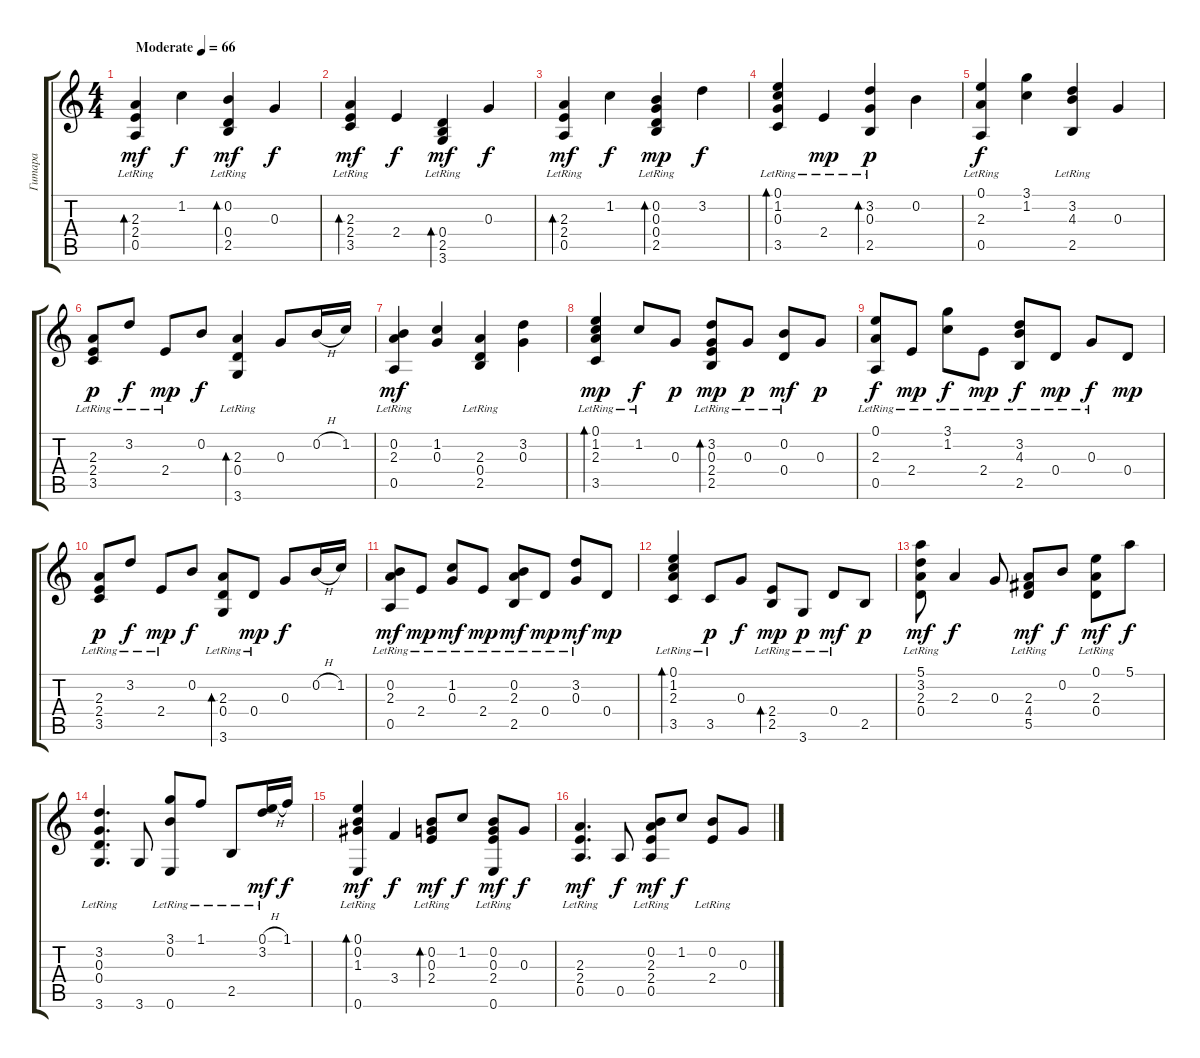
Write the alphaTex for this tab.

\track ("Гитара" "Гитара") {instrument acousticguitarsteel}
\staff {score tabs}
\tuning (E4 B3 G3 D3 A2 E2) {hide}
\ts (4 4)
\tempo (66 "Moderate")
\clef g2
\ks c
(2.3 2.4{lr} 0.5{lr}).4{bd 120 dy mf instrument acousticguitarsteel} 1.2.4{dy f} (0.2 0.4{lr} 2.5{lr}).4{bd 120 dy mf} 0.3.4{dy f} |
(2.3 2.4{lr} 3.5{lr}).4{bd 120 dy mf} 2.4.4{dy f} (0.4 2.5{lr} 3.6{lr}).4{bd 120 dy mf} 0.3.4{dy f} |
(2.3 2.4 0.5{lr}).4{bd 120 dy mf} 1.2.4{dy f} (0.2 0.3{lr} 0.4{lr} 2.5{lr}).4{bd 120 dy mp} 3.2.4{dy f} |
(0.1{lr} 1.2{lr} 0.3{lr} 3.5{lr}).4{bd 120} 2.4{lr}.4{dy mp} (3.2 0.3{lr} 2.5{lr}).4{bd 120 dy p} 0.2.4 |
(0.1 2.3 0.5{lr}).4{dy f} (3.1 1.2).4 (3.2{lr} 4.3 2.5{lr}).4 0.3.4 |
(2.3 2.4 3.5{lr}).8{dy p} 3.2{lr}.8{dy f} 2.4{lr}.8{dy mp} 0.2.8{dy f} (2.3{lr} 0.4{lr} 3.6{lr}).4{bd 120} 0.3.8 0.2{h}.16 1.2.16 |
(0.2 2.3 0.5{lr}).4{dy mf} (1.2 0.3).4 (2.3 0.4{lr} 2.5{lr}).4 (3.2 0.3).4 |
(0.1 1.2 2.3{lr} 3.5{lr}).4{bd 120 dy mp} 1.2{lr}.8{dy f} 0.3.8{dy p} (3.2{lr} 0.3{lr} 2.4{lr} 2.5{lr}).8{bd 120 dy mp} 0.3{lr}.8{dy p} (0.2{lr} 0.4{lr}).8{dy mf} 0.3.8{dy p} |
(0.1{lr} 2.3{lr} 0.5{lr}).8{dy f} 2.4{lr}.8{dy mp} (3.1{lr} 1.2{lr}).8{dy f} 2.4{lr}.8{dy mp} (3.2{lr} 4.3{lr} 2.5{lr}).8{dy f} 0.4{lr}.8{dy mp} 0.3{lr}.8{dy f} 0.4.8{dy mp} |
(2.3{lr} 2.4{lr} 3.5{lr}).8{dy p} 3.2{lr}.8{dy f} 2.4{lr}.8{dy mp} 0.2.8{dy f} (2.3{lr} 0.4 3.6{lr}).8{bd 60} 0.4{lr}.8{dy mp} 0.3.8{dy f} 0.2{h}.16 1.2.16 |
(0.2{lr} 2.3{lr} 0.5{lr}).8{dy mf} 2.4{lr}.8{dy mp} (1.2{lr} 0.3{lr}).8{dy mf} 2.4{lr}.8{dy mp} (0.2{lr} 2.3{lr} 2.5{lr}).8{dy mf} 0.4{lr}.8{dy mp} (3.2{lr} 0.3{lr}).8{dy mf} 0.4.8{dy mp} |
(0.1{lr} 1.2{lr} 2.3{lr} 3.5{lr}).4{bd 120} 3.5{lr}.8{dy p} 0.3.8{dy f} (2.4{lr} 2.5{lr}).8{bd 120 dy mp} 3.6{lr}.8{dy p} 0.4{lr}.8{dy mf} 2.5.8{dy p} |
(5.1{lr} 3.2{lr} 2.3 0.4{lr}).8{dy mf} 2.3.4{dy f} 0.3.8 (2.3{lr} 4.4{lr} 5.5{lr}).8{dy mf} 0.2.8{dy f} (0.1 2.3{lr} 0.4{lr}).8{dy mf} 5.1.8{dy f} |
(3.2{lr} 0.3{lr} 0.4{lr} 3.6).4{d} 3.6.8 (3.1 0.2{lr} 0.6{lr}).8 1.1{lr}.8 2.5{lr}.8 (0.1{h} 3.2{lr}).16{dy mf} 1.1.16{dy f} |
(0.1{lr} 0.2{lr} 1.3{lr} 0.6{lr}).4{bd 60 dy mf} 3.4.4{dy f} (0.2 0.3{lr} 2.4{lr}).8{bd 60 dy mf} 1.2.8{dy f} (0.2 0.3 2.4{lr} 0.6{lr}).8{dy mf} 0.3.8{dy f} |
(2.3{lr} 2.4{lr} 0.5{lr}).4{d dy mf} 0.5.8{dy f} (0.2 2.3{lr} 2.4{lr} 0.5{lr}).8{dy mf} 1.2.8{dy f} (0.2 2.4{lr}).8 0.3.8
